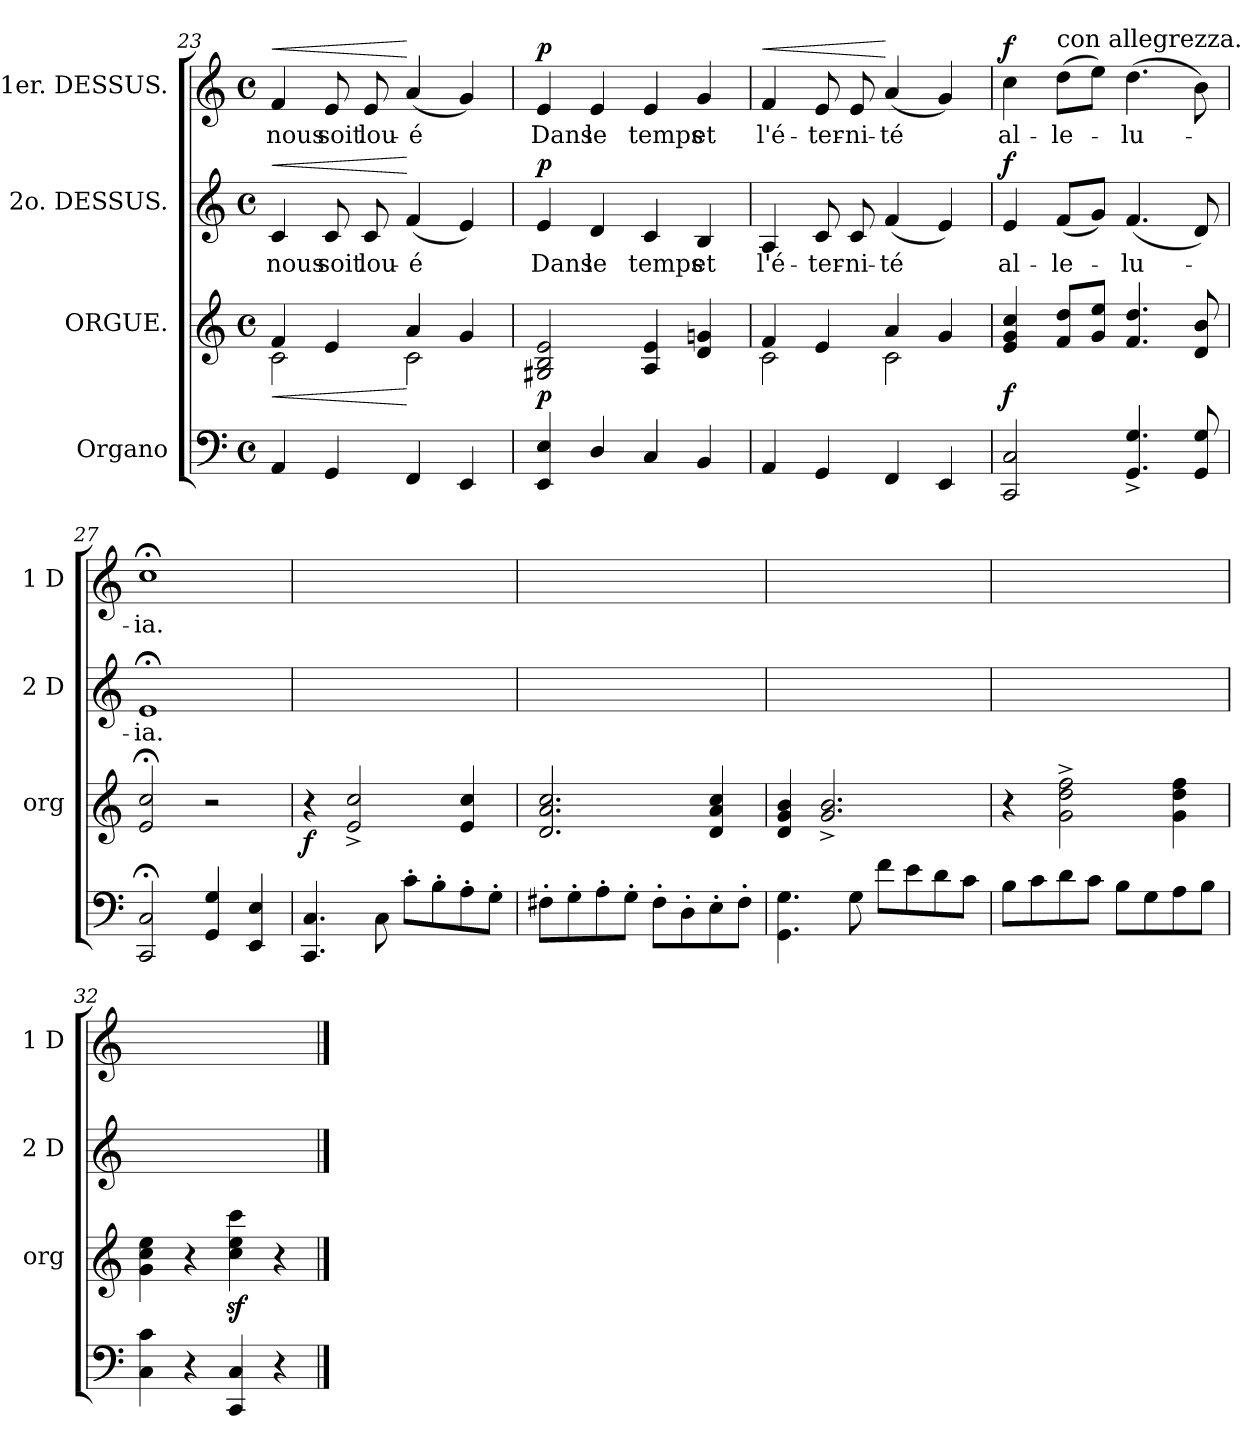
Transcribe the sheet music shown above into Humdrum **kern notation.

**kern	**kern	**dynam	**kern	**text	**dynam	**kern	**text	**dynam
*part4	*part3	*part3	*part2	*part2	*part2	*part1	*part1	*part1
*staff4	*staff3	*staff3	*staff2	*staff2	*staff2	*staff1	*staff1	*staff1
*I"Organo	*I"ORGUE.	*	*I"2o. DESSUS.	*	*	*I"1er. DESSUS.	*	*
*	*I'org	*	*I'2 D	*	*	*I'1 D	*	*
*clefF4	*clefG2	*	*clefG2	*	*	*clefG2	*	*
*k[]	*k[]	*	*k[]	*	*	*k[]	*	*
*C:	*C:	*	*C:	*	*	*C:	*	*
*M4/4	*M4/4	*	*M4/4	*	*	*M4/4	*	*
*met(c)	*met(c)	*	*met(c)	*	*	*met(c)	*	*
=23	=23	=23	=23	=23	=23	=23	=23	=23
*	*^	*	*	*	*	*	*	*
!	!	!	!LO:HP:b	!	!	!LO:HP:a	!	!	!LO:HP:a
4AA/	4f/	2c\	<	4c/	nous	<	4f/	nous	<
4GG/	4e/	.	.	8c/	soit	.	8e/	soit	.
.	.	.	.	8c/	lou-	.	8e/	lou-	.
4FF/	4a/	2c\	[	(4f/	-é	[	(4a/	-é	[
4EE/	4g/	.	.	4e/)	.	.	4g/)	.	.
*	*v	*v	*	*	*	*	*	*	*
=24	=24	=24	=24	=24	=24	=24	=24	=24
!	!	!	!	!	!LO:DY:a	!	!	!LO:DY:a
4EE/ 4E/	2G#X/ 2B/ 2e/	p	4e/	Dans	p	4e/	Dans	p
4D/	.	.	4d/	le	.	4e/	le	.
4C/	4A/ 4e/	.	4c/	temps	.	4e/	temps	.
4BB/	4d/ 4gn/	.	4B/	et	.	4g/	et	.
=25	=25	=25	=25	=25	=25	=25	=25	=25
*	*^	*	*	*	*	*	*	*
!	!	!	!	!	!	!	!	!	!LO:HP:a
4AA/	4f/	2c\	.	4A/	l'é-	.	4f/	l'é-	<
4GG/	4e/	.	.	8c/	-ter-	.	8e/	-ter-	.
.	.	.	.	8c/	-ni-	.	8e/	-ni-	.
4FF/	4a/	2c\	.	(4f/	-té	.	(4a/	-té	[
4EE/	4g/	.	.	4e/)	.	.	4g/)	.	.
*	*v	*v	*	*	*	*	*	*	*
=26	=26	=26	=26	=26	=26	=26	=26	=26
!	!	!	!	!	!LO:DY:a	!	!	!LO:DY:a
2CC/ 2C/	4e/ 4g/ 4cc/	f	4e/	al-	f	4cc\	al-	f
!	!	!	!	!	!	!LO:TX:a:t=con allegrezza.	!	!
.	8f/ 8dd/L	.	(8f/L	-le-	.	(8dd\L	-le-	.
.	8g/ 8ee/J	.	8g/J)	.	.	8ee\J)	.	.
4.GG^/ 4.G^/	4.f/ 4.dd/	.	(4.f/	-lu-	.	(4.dd\	-lu-	.
8GG/ 8G/	8d/ 8b/	.	8d/)	.	.	8b\)	.	.
=27	=27	=27	=27	=27	=27	=27	=27	=27
2CC;/ 2C;/	2e;/ 2cc;/	.	1e;<	-ia.	.	1cc;<	-ia.	.
4GG/ 4G/	2r	.	.	.	.	.	.	.
4EE/ 4E/	.	.	.	.	.	.	.	.
=28	=28	=28	=28	=28	=28	=28	=28	=28
4.CC/ 4.C/	4r	f	1ryy	.	.	1ryy	.	.
.	2e^/ 2cc^/	.	.	.	.	.	.	.
8C\	.	.	.	.	.	.	.	.
8c'\L	.	.	.	.	.	.	.	.
8B'\	.	.	.	.	.	.	.	.
8A'\	4e/ 4cc/	.	.	.	.	.	.	.
8G'\J	.	.	.	.	.	.	.	.
=29	=29	=29	=29	=29	=29	=29	=29	=29
8F#X'\L	2.d/ 2.a/ 2.cc/	.	1ryy	.	.	1ryy	.	.
8G'\	.	.	.	.	.	.	.	.
8A'\	.	.	.	.	.	.	.	.
8G'\J	.	.	.	.	.	.	.	.
8F#'\L	.	.	.	.	.	.	.	.
8D'\	.	.	.	.	.	.	.	.
8E'\	4d/ 4a/ 4cc/	.	.	.	.	.	.	.
8F#'\J	.	.	.	.	.	.	.	.
=30	=30	=30	=30	=30	=30	=30	=30	=30
4.GG\ 4.G\	4d/ 4g/ 4b/	.	1ryy	.	.	1ryy	.	.
.	2.g^/ 2.b^/	.	.	.	.	.	.	.
8G\	.	.	.	.	.	.	.	.
8f\L	.	.	.	.	.	.	.	.
8e\	.	.	.	.	.	.	.	.
8d\	.	.	.	.	.	.	.	.
8c\J	.	.	.	.	.	.	.	.
=31	=31	=31	=31	=31	=31	=31	=31	=31
8B\L	4r	.	1ryy	.	.	1ryy	.	.
8c\	.	.	.	.	.	.	.	.
8d\	2g^\ 2dd^\ 2ff^\	.	.	.	.	.	.	.
8c\J	.	.	.	.	.	.	.	.
8B\L	.	.	.	.	.	.	.	.
8G\	.	.	.	.	.	.	.	.
8A\	4g\ 4dd\ 4ff\	.	.	.	.	.	.	.
8B\J	.	.	.	.	.	.	.	.
=32	=32	=32	=32	=32	=32	=32	=32	=32
4C\ 4c\	4g\ 4cc\ 4ee\	.	1ryy	.	.	1ryy	.	.
4r	4r	.	.	.	.	.	.	.
4CC/ 4C/	4ccz\ 4eez\ 4cccz\	.	.	.	.	.	.	.
4r	4r	.	.	.	.	.	.	.
==	==	==	==	==	==	==	==	==
*-	*-	*-	*-	*-	*-	*-	*-	*-
